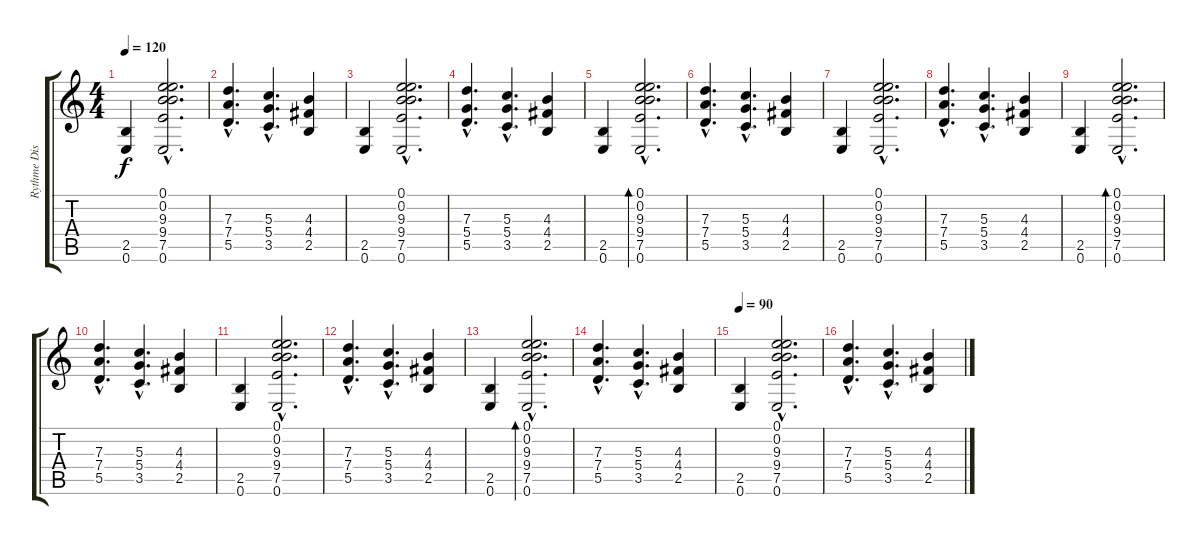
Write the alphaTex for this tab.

\track ("Rythme Dist. Guitar 2" "Rythme Dis") {instrument distortionguitar}
\staff {score tabs}
\tuning (E4 B3 G3 D3 A2 E2) {hide}
\ts (4 4)
\tempo 120
\clef g2
\ks c
(2.5 0.6).4{dy f} (0.1{hac} 0.2{hac} 9.3{hac} 9.4{hac} 7.5{hac} 0.6{hac}).2{d} |
(7.3{hac} 7.4{hac} 5.5{hac}).4{d} (5.3{hac} 5.4{hac} 3.5{hac}).4{d} (4.3 4.4 2.5).4 |
(2.5 0.6).4 (0.1{hac} 0.2{hac} 9.3{hac} 9.4{hac} 7.5{hac} 0.6{hac}).2{d} |
(7.3{hac} 5.4{hac} 5.5{hac}).4{d} (5.3{hac} 5.4{hac} 3.5{hac}).4{d} (4.3 4.4 2.5).4 |
(2.5 0.6).4 (0.1{hac} 0.2{hac} 9.3{hac} 9.4{hac} 7.5{hac} 0.6{hac}).2{d bd 60} |
(7.3{hac} 7.4{hac} 5.5{hac}).4{d} (5.3{hac} 5.4{hac} 3.5{hac}).4{d} (4.3 4.4 2.5).4 |
(2.5 0.6).4 (0.1{hac} 0.2{hac} 9.3{hac} 9.4{hac} 7.5{hac} 0.6{hac}).2{d} |
(7.3{hac} 7.4{hac} 5.5{hac}).4{d} (5.3{hac} 5.4{hac} 3.5{hac}).4{d} (4.3 4.4 2.5).4 |
(2.5 0.6).4 (0.1{hac} 0.2{hac} 9.3{hac} 9.4{hac} 7.5{hac} 0.6{hac}).2{d bd 60} |
(7.3{hac} 7.4{hac} 5.5{hac}).4{d} (5.3{hac} 5.4{hac} 3.5{hac}).4{d} (4.3 4.4 2.5).4 |
(2.5 0.6).4 (0.1{hac} 0.2{hac} 9.3{hac} 9.4{hac} 7.5{hac} 0.6{hac}).2{d} |
(7.3{hac} 7.4{hac} 5.5{hac}).4{d} (5.3{hac} 5.4{hac} 3.5{hac}).4{d} (4.3 4.4 2.5).4 |
(2.5 0.6).4 (0.1{hac} 0.2{hac} 9.3{hac} 9.4{hac} 7.5{hac} 0.6{hac}).2{d bd 60} |
(7.3{hac} 7.4{hac} 5.5{hac}).4{d} (5.3{hac} 5.4{hac} 3.5{hac}).4{d} (4.3 4.4 2.5).4 |
\tempo 90
(2.5 0.6).4{volume 11} (0.1{hac} 0.2{hac} 9.3{hac} 9.4{hac} 7.5{hac} 0.6{hac}).2{d} |
(7.3{hac} 7.4{hac} 5.5{hac}).4{d} (5.3{hac} 5.4{hac} 3.5{hac}).4{d} (4.3 4.4 2.5).4
